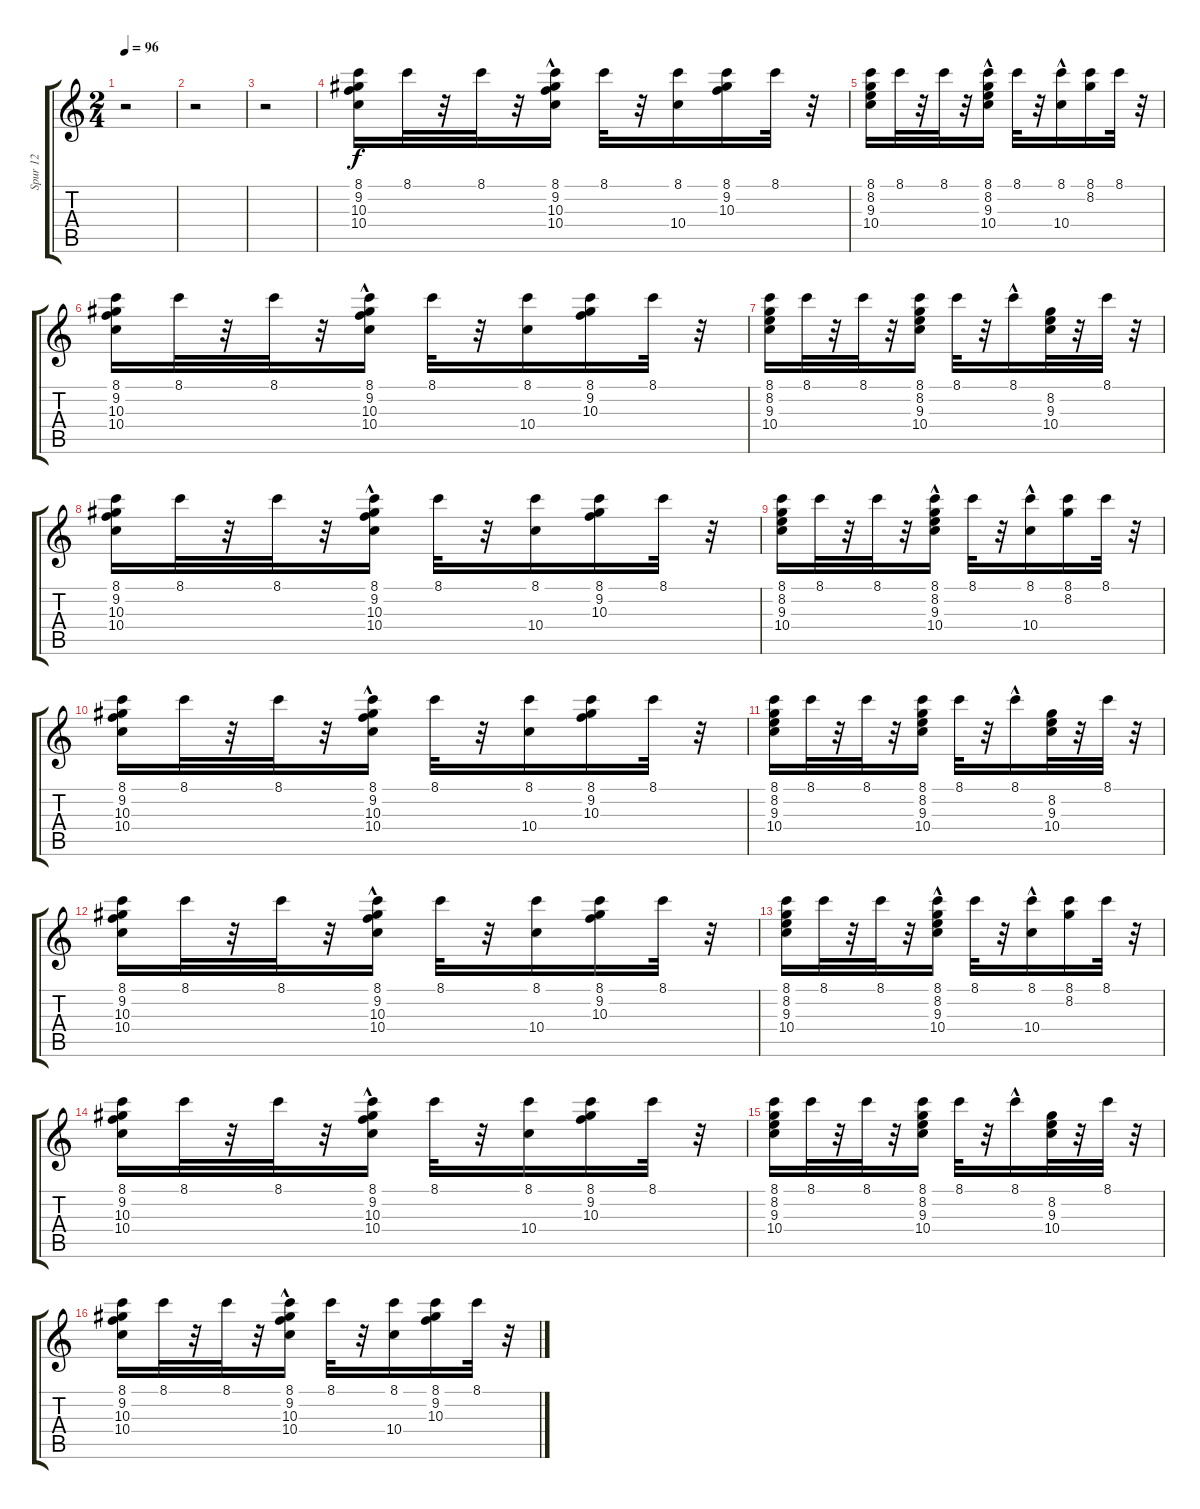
\track ("Spur 12" "Spur 12") {instrument acousticguitarnylon}
\staff {score tabs}
\tuning (E4 B3 G3 D3 A2 E2) {hide}
\ts (2 4)
\tempo 96
\clef g2
\ks c
r.2{dy f} |
r.2 |
r.2 |
(8.1 9.2 10.3 10.4).16 8.1.32 r.32 8.1.32 r.32 (8.1 9.2 10.3 10.4{hac}).16 8.1.32 r.32 (8.1 10.4).16 (8.1 9.2 10.3).16 8.1.32 r.32 |
(8.1 8.2 9.3 10.4).16 8.1.32 r.32 8.1.32 r.32 (8.1 8.2 9.3 10.4{hac}).16 8.1.32 r.32 (8.1 10.4{hac}).16 (8.1 8.2).16 8.1.32 r.32 |
(8.1 9.2 10.3 10.4).16 8.1.32 r.32 8.1.32 r.32 (8.1 9.2 10.3 10.4{hac}).16 8.1.32 r.32 (8.1 10.4).16 (8.1 9.2 10.3).16 8.1.32 r.32 |
(8.1 8.2 9.3 10.4).16 8.1.32 r.32 8.1.32 r.32 (8.1 8.2 9.3 10.4).16 8.1.32 r.32 8.1{hac}.16 (8.2 9.3 10.4).32 r.32 8.1.32 r.32 |
(8.1 9.2 10.3 10.4).16 8.1.32 r.32 8.1.32 r.32 (8.1 9.2 10.3 10.4{hac}).16 8.1.32 r.32 (8.1 10.4).16 (8.1 9.2 10.3).16 8.1.32 r.32 |
(8.1 8.2 9.3 10.4).16 8.1.32 r.32 8.1.32 r.32 (8.1 8.2 9.3 10.4{hac}).16 8.1.32 r.32 (8.1 10.4{hac}).16 (8.1 8.2).16 8.1.32 r.32 |
(8.1 9.2 10.3 10.4).16 8.1.32 r.32 8.1.32 r.32 (8.1 9.2 10.3 10.4{hac}).16 8.1.32 r.32 (8.1 10.4).16 (8.1 9.2 10.3).16 8.1.32 r.32 |
(8.1 8.2 9.3 10.4).16 8.1.32 r.32 8.1.32 r.32 (8.1 8.2 9.3 10.4).16 8.1.32 r.32 8.1{hac}.16 (8.2 9.3 10.4).32 r.32 8.1.32 r.32 |
(8.1 9.2 10.3 10.4).16 8.1.32 r.32 8.1.32 r.32 (8.1 9.2 10.3 10.4{hac}).16 8.1.32 r.32 (8.1 10.4).16 (8.1 9.2 10.3).16 8.1.32 r.32 |
(8.1 8.2 9.3 10.4).16 8.1.32 r.32 8.1.32 r.32 (8.1 8.2 9.3 10.4{hac}).16 8.1.32 r.32 (8.1 10.4{hac}).16 (8.1 8.2).16 8.1.32 r.32 |
(8.1 9.2 10.3 10.4).16 8.1.32 r.32 8.1.32 r.32 (8.1 9.2 10.3 10.4{hac}).16 8.1.32 r.32 (8.1 10.4).16 (8.1 9.2 10.3).16 8.1.32 r.32 |
(8.1 8.2 9.3 10.4).16 8.1.32 r.32 8.1.32 r.32 (8.1 8.2 9.3 10.4).16 8.1.32 r.32 8.1{hac}.16 (8.2 9.3 10.4).32 r.32 8.1.32 r.32 |
(8.1 9.2 10.3 10.4).16 8.1.32 r.32 8.1.32 r.32 (8.1 9.2 10.3 10.4{hac}).16 8.1.32 r.32 (8.1 10.4).16 (8.1 9.2 10.3).16 8.1.32 r.32
